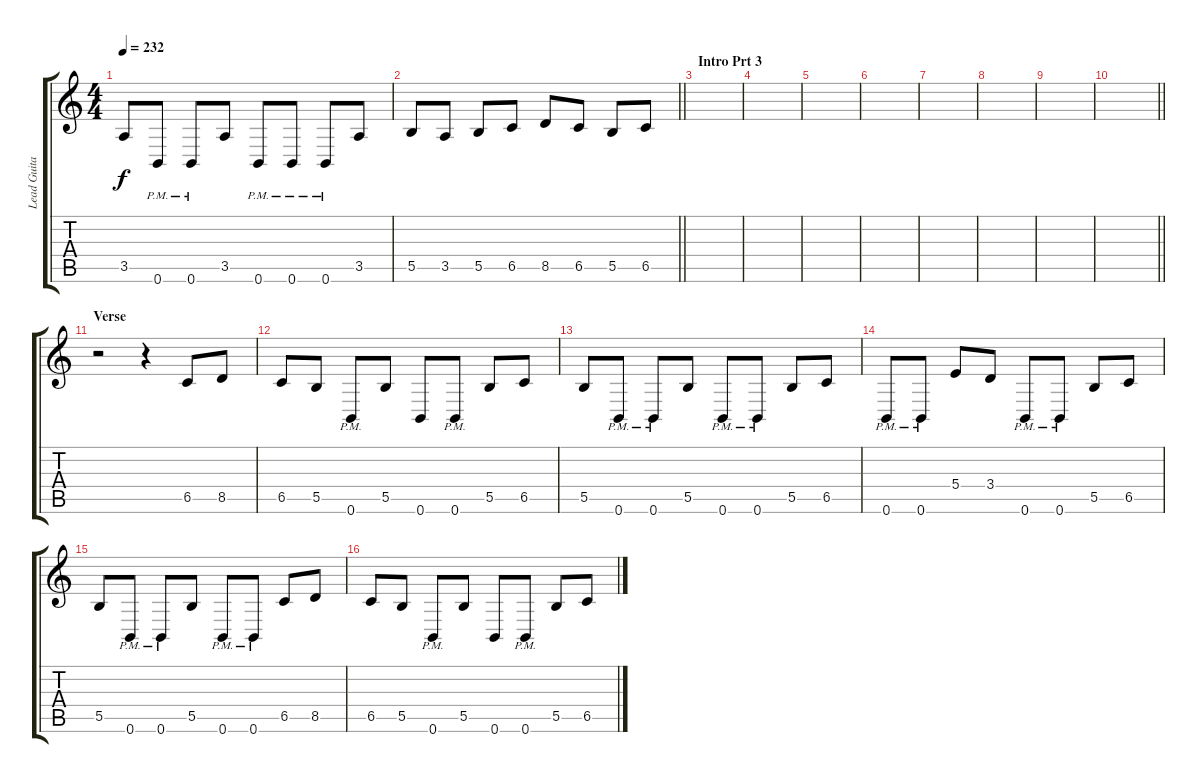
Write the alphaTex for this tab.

\track ("Lead Guitar" "Lead Guita") {instrument distortionguitar}
\staff {score tabs}
\tuning (Db4 Ab3 E3 B2 Gb2 B1) {hide}
\ts (4 4)
\tempo 232
\clef g2
\ks c
3.5.8{dy f} 0.6{pm}.8 0.6{pm}.8 3.5.8 0.6{pm}.8 0.6{pm}.8 0.6{pm}.8 3.5.8 |
\barLineRight lightlight
5.5.8 3.5.8 5.5.8 6.5.8 8.5.8 6.5.8 5.5.8 6.5.8 |
\section ("" "Intro Prt 3")
|
|
|
|
|
|
|
\barLineRight lightlight
|
\section ("" "Verse")
r.2 r.4 6.5.8 8.5.8 |
6.5.8 5.5.8 0.6{pm}.8 5.5.8 0.6.8 0.6{pm}.8 5.5.8 6.5.8 |
5.5.8 0.6{pm}.8 0.6{pm}.8 5.5.8 0.6{pm}.8 0.6{pm}.8 5.5.8 6.5.8 |
0.6{pm}.8 0.6{pm}.8 5.4.8 3.4.8 0.6{pm}.8 0.6{pm}.8 5.5.8 6.5.8 |
5.5.8 0.6{pm}.8 0.6{pm}.8 5.5.8 0.6{pm}.8 0.6{pm}.8 6.5.8 8.5.8 |
6.5.8 5.5.8 0.6{pm}.8 5.5.8 0.6.8 0.6{pm}.8 5.5.8 6.5.8
